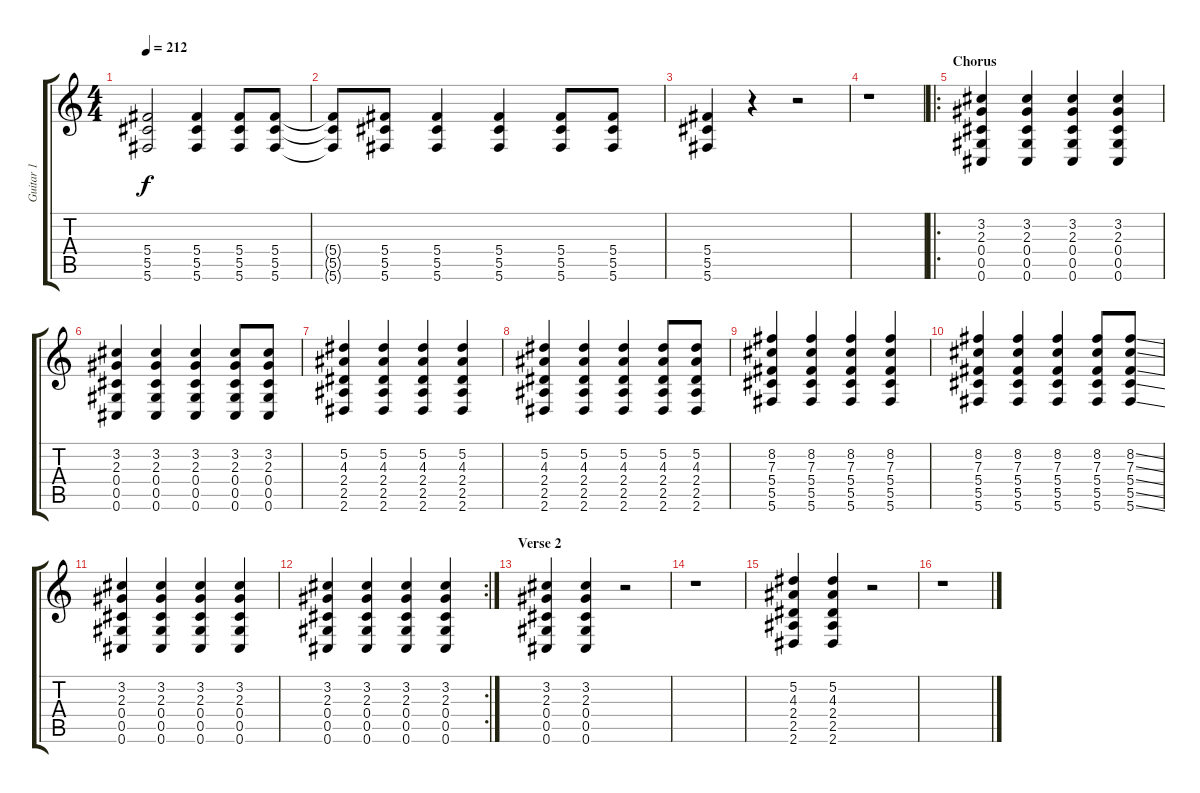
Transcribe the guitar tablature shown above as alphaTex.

\track ("Guitar 1" "Guitar 1") {instrument distortionguitar}
\staff {score tabs}
\tuning (Eb4 Bb3 Gb3 Db3 Ab2 Db2) {hide}
\ts (4 4)
\tempo 212
\clef g2
\ks c
(5.4 5.5 5.6).2{dy f} (5.4 5.5 5.6).4 (5.4 5.5 5.6).8 (5.4 5.5 5.6).8 |
(5.4{t} 5.5{t} 5.6{t}).8 (5.4 5.5 5.6).8 (5.4 5.5 5.6).4 (5.4 5.5 5.6).4 (5.4 5.5 5.6).8 (5.4 5.5 5.6).8 |
(5.4 5.5 5.6).4 r.4 r.2 |
r.1 |
\ro
\section ("" "Chorus")
(3.2 2.3 0.4 0.5 0.6).4 (3.2 2.3 0.4 0.5 0.6).4 (3.2 2.3 0.4 0.5 0.6).4 (3.2 2.3 0.4 0.5 0.6).4 |
(3.2 2.3 0.4 0.5 0.6).4 (3.2 2.3 0.4 0.5 0.6).4 (3.2 2.3 0.4 0.5 0.6).4 (3.2 2.3 0.4 0.5 0.6).8 (3.2 2.3 0.4 0.5 0.6).8 |
(5.2 4.3 2.4 2.5 2.6).4 (5.2 4.3 2.4 2.5 2.6).4 (5.2 4.3 2.4 2.5 2.6).4 (5.2 4.3 2.4 2.5 2.6).4 |
(5.2 4.3 2.4 2.5 2.6).4 (5.2 4.3 2.4 2.5 2.6).4 (5.2 4.3 2.4 2.5 2.6).4 (5.2 4.3 2.4 2.5 2.6).8 (5.2 4.3 2.4 2.5 2.6).8 |
(8.2 7.3 5.4 5.5 5.6).4 (8.2 7.3 5.4 5.5 5.6).4 (8.2 7.3 5.4 5.5 5.6).4 (8.2 7.3 5.4 5.5 5.6).4 |
(8.2 7.3 5.4 5.5 5.6).4 (8.2 7.3 5.4 5.5 5.6).4 (8.2 7.3 5.4 5.5 5.6).4 (8.2 7.3 5.4 5.5 5.6).8 (8.2{ss} 7.3{ss} 5.4{ss} 5.5{ss} 5.6{ss}).8 |
(3.2 2.3 0.4 0.5 0.6).4 (3.2 2.3 0.4 0.5 0.6).4 (3.2 2.3 0.4 0.5 0.6).4 (3.2 2.3 0.4 0.5 0.6).4 |
\rc 2
(3.2 2.3 0.4 0.5 0.6).4 (3.2 2.3 0.4 0.5 0.6).4 (3.2 2.3 0.4 0.5 0.6).4 (3.2 2.3 0.4 0.5 0.6).4 |
\section ("" "Verse 2")
(3.2 2.3 0.4 0.5 0.6).4 (3.2 2.3 0.4 0.5 0.6).4 r.2 |
r.1 |
(5.2 4.3 2.4 2.5 2.6).4 (5.2 4.3 2.4 2.5 2.6).4 r.2 |
r.1
